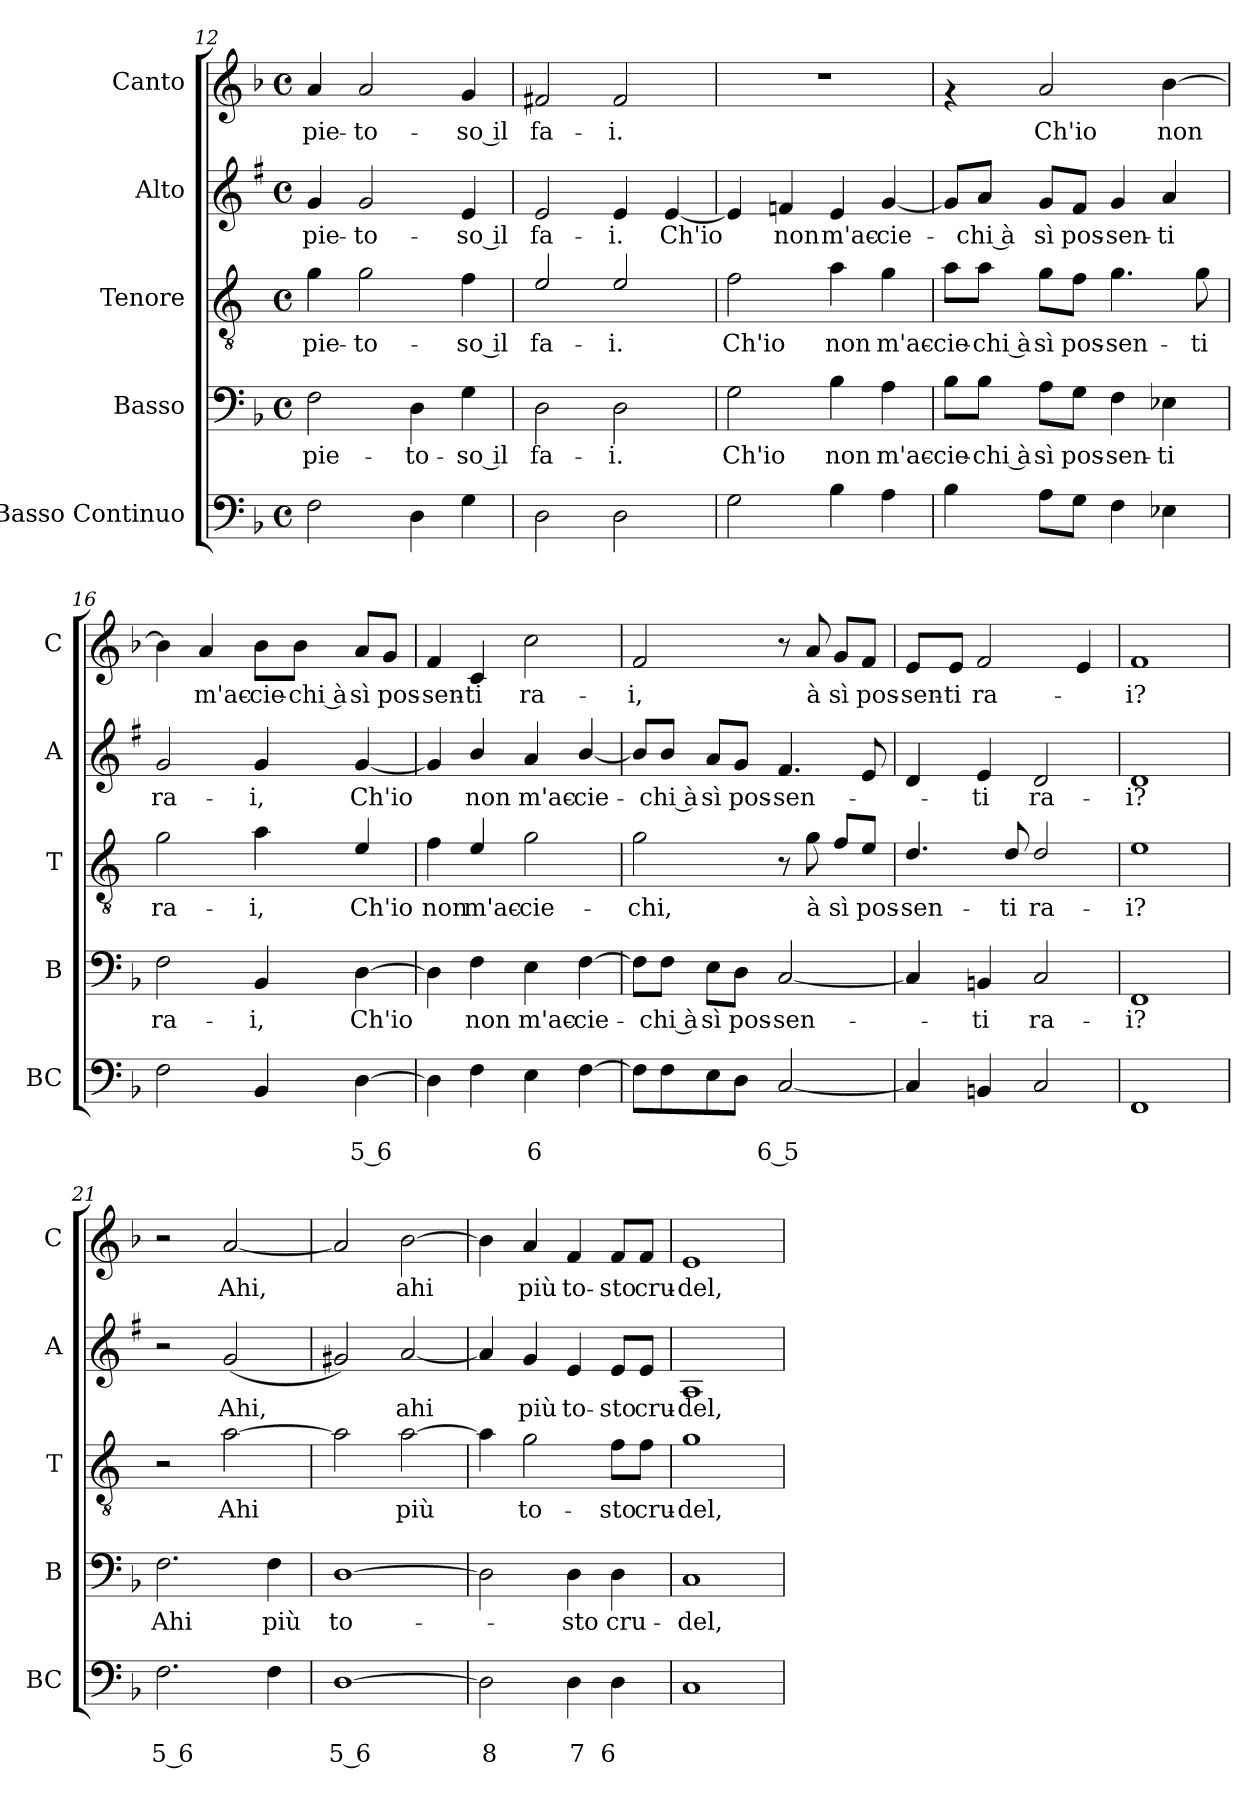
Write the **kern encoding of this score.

**kern	**text	**text	**kern	**text	**kern	**text	**kern	**text	**kern	**text
*part5	*part5	*part5	*part4	*part4	*part3	*part3	*part2	*part2	*part1	*part1
*staff5	*staff5	*staff5	*staff4	*staff4	*staff3	*staff3	*staff2	*staff2	*staff1	*staff1
*I"Basso Continuo	*	*	*I"Basso	*	*I"Tenore	*	*I"Alto	*	*I"Canto	*
*I'BC	*	*	*I'B	*	*I'T	*	*I'A	*	*I'C	*
!!LO:PB:g=z
*clefF4	*	*	*clefF4	*	*clefGv2	*	*clefG2	*	*clefG2	*
*	*	*	*	*	*ITrd4c7	*	*ITrd1c2	*	*	*
*k[b-]	*	*	*k[b-]	*	*k[b-]	*	*k[b-]	*	*k[b-]	*
*F:	*	*	*F:	*	*F:	*	*F:	*	*F:	*
*M4/4	*	*	*M4/4	*	*M4/4	*	*M4/4	*	*M4/4	*
*met(c)	*	*	*met(c)	*	*met(c)	*	*met(c)	*	*met(c)	*
=12	=12	=12	=12	=12	=12	=12	=12	=12	=12	=12
!	!	!	!	!LO:LY:b	!	!LO:LY:b	!	!LO:LY:b	!	!LO:LY:b
2F\	.	.	2F\	pie-	4c\	pie-	4f/	pie-	4a/	pie-
!	!	!	!	!	!	!LO:LY:b	!	!LO:LY:b	!	!LO:LY:b
.	.	.	.	.	2c\	-to-	2f/	-to-	2a/	-to-
!	!	!	!	!LO:LY:b	!	!	!	!	!	!
4D\	.	.	4D\	-to-	.	.	.	.	.	.
!	!	!	!	!LO:LY:b	!	!LO:LY:b	!	!LO:LY:b	!	!LO:LY:b
4G\	.	.	4G\	-so il	4B-\	-so il	4d/	-so il	4g/	-so il
=13	=13	=13	=13	=13	=13	=13	=13	=13	=13	=13
!	!	!	!	!LO:LY:b	!	!LO:LY:b	!	!LO:LY:b	!	!LO:LY:b
2D\	.	.	2D\	fa-	2A/	fa-	2d/	fa-	2f#X/	fa-
!	!	!	!	!LO:LY:b	!	!LO:LY:b	!	!LO:LY:b	!	!LO:LY:b
2D\	.	.	2D\	-i.	2A/	-i.	4d/	-i.	2f#/	-i.
!	!	!	!	!	!	!	!	!LO:LY:b	!	!
.	.	.	.	.	.	.	[4d/	Ch'io	.	.
=14	=14	=14	=14	=14	=14	=14	=14	=14	=14	=14
!	!	!	!	!LO:LY:b	!	!LO:LY:b	!	!	!	!
2G\	.	.	2G\	Ch'io	2B-\	Ch'io	4d/]	.	1r	.
!	!	!	!	!	!	!	!	!LO:LY:b	!	!
.	.	.	.	.	.	.	4e-X/	non	.	.
!	!	!	!	!LO:LY:b	!	!LO:LY:b	!	!LO:LY:b	!	!
4B-\	.	.	4B-\	non	4d\	non	4d/	m'ac-	.	.
!	!	!	!	!LO:LY:b	!	!LO:LY:b	!	!LO:LY:b	!	!
4A\	.	.	4A\	m'ac-	4c\	m'ac-	[4f/	-cie-	.	.
=15	=15	=15	=15	=15	=15	=15	=15	=15	=15	=15
!	!	!	!	!LO:LY:b	!	!LO:LY:b	!	!	!	!
4B-\	.	.	8B-\L	-cie-	8d\L	-cie-	8f/L]	.	4rf	.
!	!	!	!	!LO:LY:b	!	!LO:LY:b	!	!LO:LY:b	!	!
.	.	.	8B-\J	-chi à	8d\J	-chi à	8g/J	-chi à	.	.
!	!	!	!	!LO:LY:b	!	!LO:LY:b	!	!LO:LY:b	!	!LO:LY:b
8A\L	.	.	8A\L	sì	8c\L	sì	8f/L	sì	2a/	Ch'io
!	!	!	!	!LO:LY:b	!	!LO:LY:b	!	!LO:LY:b	!	!
8G\J	.	.	8G\J	pos-	8B-\J	pos-	8e/J	pos-	.	.
!	!	!	!	!LO:LY:b	!	!LO:LY:b	!	!LO:LY:b	!	!
4F\	.	.	4F\	-sen-	4.c\	-sen-	4f/	-sen-	.	.
!	!	!	!	!LO:LY:b	!	!	!	!LO:LY:b	!	!LO:LY:b
4E-X\	.	.	4E-X\	-ti	.	.	4g/	-ti	[4b-\	non
!	!	!	!	!	!	!LO:LY:b	!	!	!	!
.	.	.	.	.	8c\	-ti	.	.	.	.
=16	=16	=16	=16	=16	=16	=16	=16	=16	=16	=16
!	!	!	!	!LO:LY:b	!	!LO:LY:b	!	!LO:LY:b	!	!
2F\	.	.	2F\	ra-	2c\	ra-	2f/	ra-	4b-\]	.
!	!	!	!	!	!	!	!	!	!	!LO:LY:b
.	.	.	.	.	.	.	.	.	4a/	m'ac-
!	!	!	!	!LO:LY:b	!	!LO:LY:b	!	!LO:LY:b	!	!LO:LY:b
4BB-/	.	.	4BB-/	-i,	4d\	-i,	4f/	-i,	8b-\L	-cie-
!	!	!	!	!	!	!	!	!	!	!LO:LY:b
.	.	.	.	.	.	.	.	.	8b-\J	-chi à
!	!	!LO:LY:b	!	!LO:LY:b	!	!LO:LY:b	!	!LO:LY:b	!	!LO:LY:b
[4D\	.	5 6	[4D\	Ch'io	4A/	Ch'io	[4f/	Ch'io	8a/L	sì
!	!	!	!	!	!	!	!	!	!	!LO:LY:b
.	.	.	.	.	.	.	.	.	8g/J	pos-
=17	=17	=17	=17	=17	=17	=17	=17	=17	=17	=17
!	!	!	!	!	!	!LO:LY:b	!	!	!	!LO:LY:b
4D\]	.	.	4D\]	.	4B-\	non	4f/]	.	4f/	-sen-
!	!	!	!	!LO:LY:b	!	!LO:LY:b	!	!LO:LY:b	!	!LO:LY:b
4F\	.	.	4F\	non	4A/	m'ac-	4a/	non	4c/	-ti
!	!	!LO:LY:b	!	!LO:LY:b	!	!LO:LY:b	!	!LO:LY:b	!	!LO:LY:b
4E\	.	6	4E\	m'ac-	2c\	-cie-	4g/	m'ac-	2cc\	ra-
!	!	!	!	!LO:LY:b	!	!	!	!LO:LY:b	!	!
[4F\	.	.	[4F\	-cie-	.	.	[4a/	-cie-	.	.
!!LO:LB:g=z
=18	=18	=18	=18	=18	=18	=18	=18	=18	=18	=18
!	!	!	!	!	!	!LO:LY:b	!	!	!	!LO:LY:b
8F\L]	.	.	8F\L]	.	2c\	-chi,	8a/L]	.	2f/	-i,
!	!	!	!	!LO:LY:b	!	!	!	!LO:LY:b	!	!
8F\	.	.	8F\J	-chi à	.	.	8a/J	-chi à	.	.
!	!	!	!	!LO:LY:b	!	!	!	!LO:LY:b	!	!
8E\	.	.	8E\L	sì	.	.	8g/L	sì	.	.
!	!	!	!	!LO:LY:b	!	!	!	!LO:LY:b	!	!
8D\J	.	.	8D\J	pos-	.	.	8f/J	pos-	.	.
!	!	!LO:LY:b	!	!LO:LY:b	!	!	!	!LO:LY:b	!	!
[2C/	.	6 5	[2C/	-sen-	8r	.	4.e/	-sen-	8r	.
!	!	!	!	!	!	!LO:LY:b	!	!	!	!LO:LY:b
.	.	.	.	.	8c\	à	.	.	8a/	à
!	!	!	!	!	!	!LO:LY:b	!	!	!	!LO:LY:b
.	.	.	.	.	8B-/L	sì	.	.	8g/L	sì
!	!	!	!	!	!	!LO:LY:b	!	!	!	!LO:LY:b
.	.	.	.	.	8A/J	pos-	8d/	.	8f/J	pos-
=19	=19	=19	=19	=19	=19	=19	=19	=19	=19	=19
!	!	!	!	!	!	!LO:LY:b	!	!	!	!LO:LY:b
4C/]	.	.	4C/]	.	4.G/	-sen-	4c/	.	8e/L	-sen-
!	!	!	!	!	!	!	!	!	!	!LO:LY:b
.	.	.	.	.	.	.	.	.	8e/J	-ti
!	!	!	!	!LO:LY:b	!	!	!	!LO:LY:b	!	!LO:LY:b
4BBn/	.	.	4BBn/	-ti	.	.	4d/	-ti	2f/	ra-
!	!	!	!	!	!	!LO:LY:b	!	!	!	!
.	.	.	.	.	8G/	-ti	.	.	.	.
!	!	!	!	!LO:LY:b	!	!LO:LY:b	!	!LO:LY:b	!	!
2C/	.	.	2C/	ra-	2G/	ra-	2c/	ra-	.	.
.	.	.	.	.	.	.	.	.	4e/	.
=20	=20	=20	=20	=20	=20	=20	=20	=20	=20	=20
!	!	!	!	!LO:LY:b	!	!LO:LY:b	!	!LO:LY:b	!	!LO:LY:b
1FF	.	.	1FF	-i?	1A	-i?	1c	-i?	1f	-i?
=21	=21	=21	=21	=21	=21	=21	=21	=21	=21	=21
!	!	!LO:LY:b	!	!LO:LY:b	!	!	!	!	!	!
2.F\	.	5 6	2.F\	Ahi	2r	.	2r	.	2r	.
!	!	!	!	!	!	!LO:LY:b	!	!LO:LY:b	!	!LO:LY:b
.	.	.	.	.	[2d\	Ahi	(<2f/	Ahi,	[2a/	Ahi,
!	!	!	!	!LO:LY:b	!	!	!	!	!	!
4F\	.	.	4F\	più	.	.	.	.	.	.
=22	=22	=22	=22	=22	=22	=22	=22	=22	=22	=22
!	!	!LO:LY:b	!	!LO:LY:b	!	!	!	!	!	!
[1D	.	5 6	[1D	to-	2d\]	.	2f#X/)	.	2a/]	.
!	!	!	!	!	!	!LO:LY:b	!	!LO:LY:b	!	!LO:LY:b
.	.	.	.	.	[2d\	più	[2g/	ahi	[2b-\	ahi
=23	=23	=23	=23	=23	=23	=23	=23	=23	=23	=23
!	!	!LO:LY:b	!	!	!	!	!	!	!	!
2D\]	.	8	2D\]	.	4d\]	.	4g/]	.	4b-\]	.
!	!	!	!	!	!	!LO:LY:b	!	!LO:LY:b	!	!LO:LY:b
.	.	.	.	.	2c\	to-	4f/	più	4a/	più
!	!	!LO:LY:b	!	!LO:LY:b	!	!	!	!LO:LY:b	!	!LO:LY:b
4D\	.	7	4D\	-sto	.	.	4d/	to-	4f/	to-
!	!	!LO:LY:b	!	!LO:LY:b	!	!LO:LY:b	!	!LO:LY:b	!	!LO:LY:b
4D\	.	6	4D\	cru-	8B-\L	-sto	8d/L	-sto	8f/L	-sto
!	!	!	!	!	!	!LO:LY:b	!	!LO:LY:b	!	!LO:LY:b
.	.	.	.	.	8B-\J	cru-	8d/J	cru-	8f/J	cru-
=24	=24	=24	=24	=24	=24	=24	=24	=24	=24	=24
!	!	!	!	!LO:LY:b	!	!LO:LY:b	!	!LO:LY:b	!	!LO:LY:b
1C	.	.	1C	-del,	1c	-del,	1G	-del,	1e	-del,
=	=	=	=	=	=	=	=	=	=	=
*-	*-	*-	*-	*-	*-	*-	*-	*-	*-	*-
